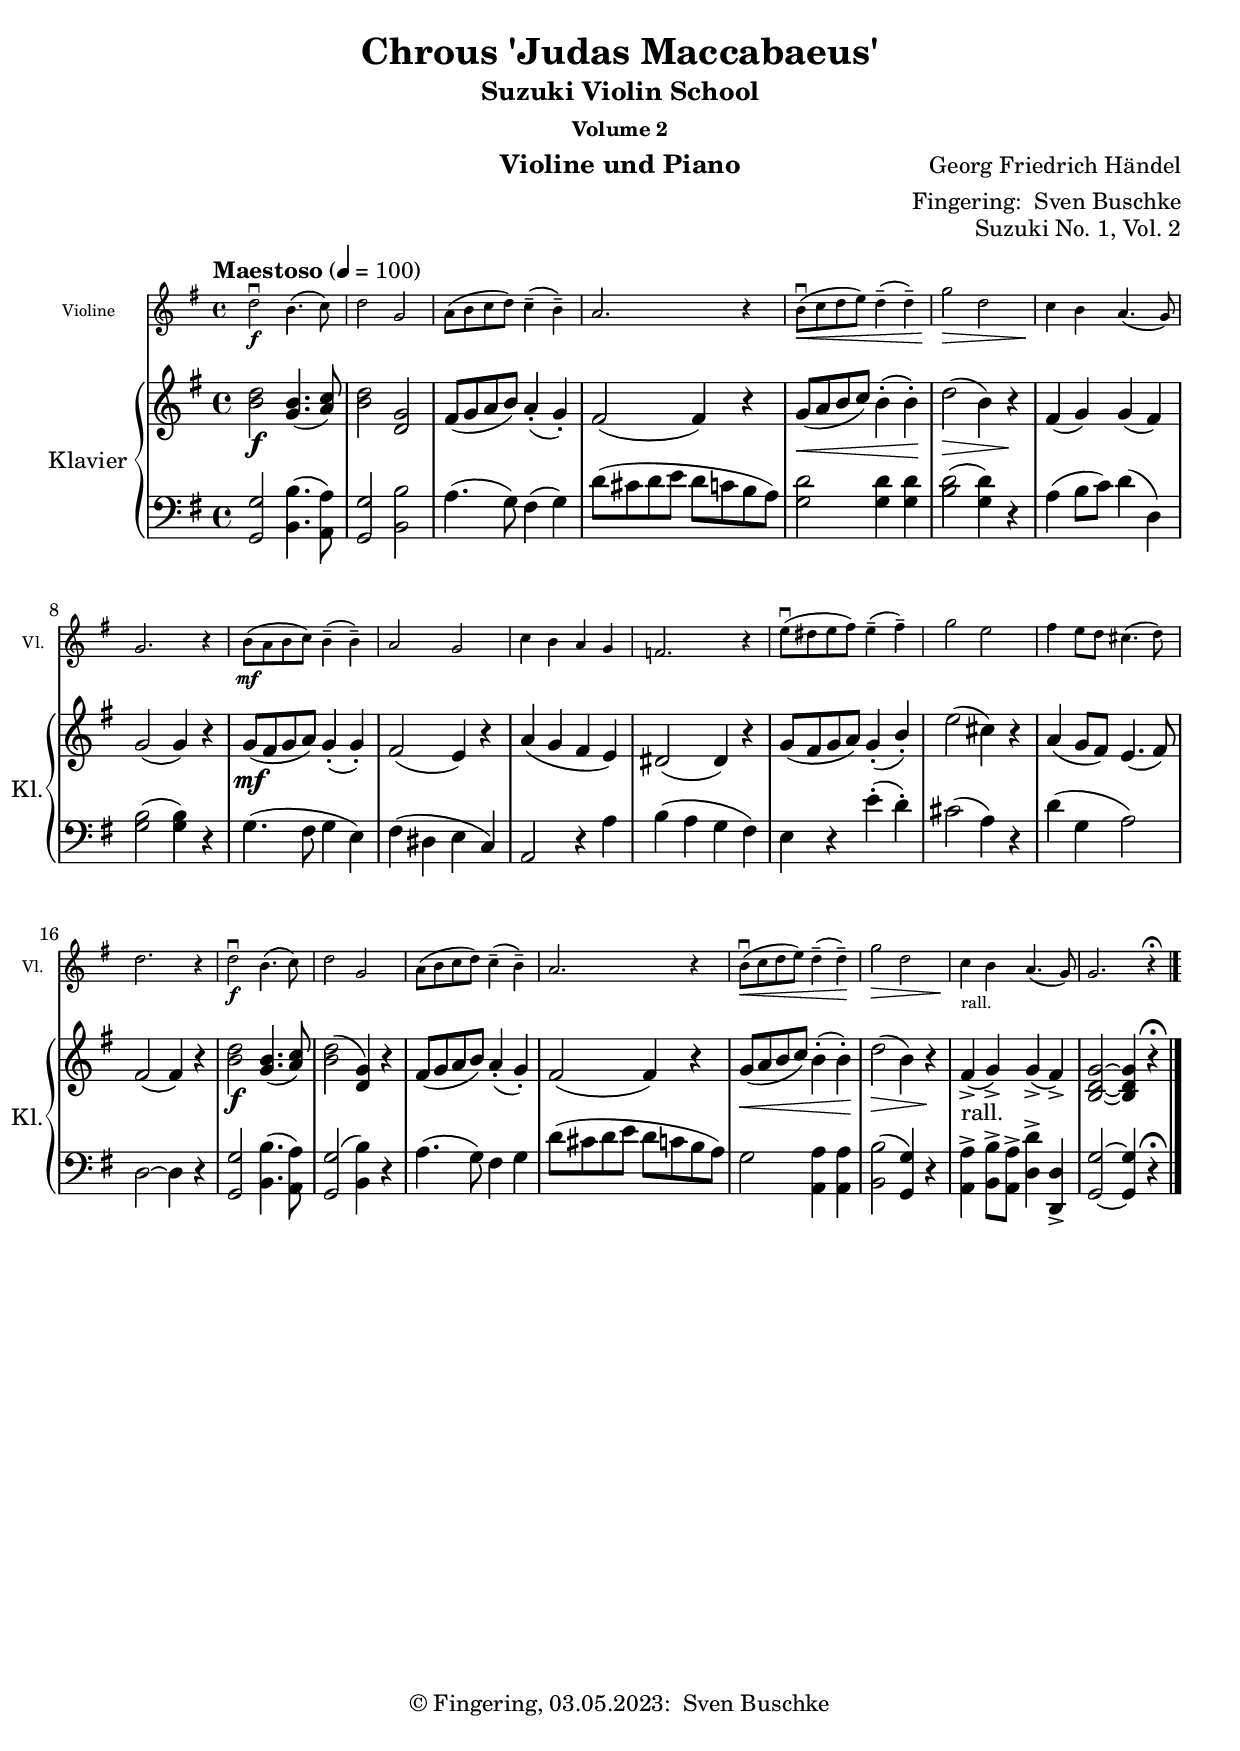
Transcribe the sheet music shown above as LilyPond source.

\version "2.24.1"
\language "english"

\header {
  dedication = ""
  title = ""
  subtitle = "Suzuki Violin School"
  subsubtitle = "Volume 2"
  instrument = "Violine und Piano"
  composer = ""
  arranger = \markup {"Fingering: " \with-url "https://buschke.com" "Sven Buschke"}
  poet = ""
  meter = ""
  piece = ""
  opus = "No. 1"
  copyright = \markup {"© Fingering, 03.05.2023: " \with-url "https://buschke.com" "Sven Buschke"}
%  tagline = ""
  % Remove default LilyPond tagline
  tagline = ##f
}

\paper {
  #(set-paper-size "a4")
}

\layout {
  \context {
    \Voice
    \consists "Melody_engraver"
    \override Stem #'neutral-direction = #'()
  }
}

global = {
  \key c \major
  \numericTimeSignature
  \time 4/4
  \tempo "Andante" 4=100
}

%%%%%%%%%%%%%%%%%%%%%%%%%%%%%%%%%%%%%%%%%%%%%%%%%%%%%%%%%%%%%%%%%%%%%%%%%%%%%%%%
% Nummer 1 / A
%%%%%%%%%%%%%%%%%%%%%%%%%%%%%%%%%%%%%%%%%%%%%%%%%%%%%%%%%%%%%%%%%%%%%%%%%%%%%%%%

globalA = {
  \key g \major
  \defaultTimeSignature
%  \numericTimeSignature
  \time 4/4
  \tempo "Maestoso" 4=100
}

scoreAViolin = \relative c'' {
  \globalA
  % Music follows here.
  d2\downbow\f b4.(c8) d2 g, a8(b c d) c4--(b--) a2. r4
  b8\downbow\<(c d e) d4--(d--) g2\> d c4\! b a4.(g8) g2. r4
  b8\mf(a b c) b4--(b--) a2 g c4 b a g f2. r4
  e'8\downbow(ds e fs) e4--(fs--) g2 e fs4 e8 d cs4.(d8) d2. r4
  d2\downbow\f b4.(c8) d2 g, a8(b c d) c4--(b--) a2.r4
  b8\downbow\<( c d e) d4--(d--) \!g2\> d c4\!_"rall." b a4.(g8) g2. r4\fermata
  \bar "|."
}

scoreARight = \relative c'' {
  \globalA
  % Music follows here.
  <b d>2\f <g b>4.(<a c>8) <b d>2 <d, g> fs8(g a b) a4-.(g-.) fs2(4) r4
  g8\<(a b c) b4-.(b-.) \!d2\>(b4) r\! fs(g) g(fs) g2(4) r4
  g8\mf(fs g a) g4-.(g-.) fs2(e4) r a(g fs e) ds2(4) r
  g8(fs g a) g4-.(b-.) e2(cs4) r a(g8 fs) e4.(fs8) fs2(4) r
  <b d>2\f <g b>4.(<a c>8) <b d>2(<d, g>4) r fs8(g a b) a4-.(g-.) fs2(4) r
  g8\<(a b c) b4-.(4-.)\! d2\>(b4) r\! fs->_"rall."(g->) g->(fs->) <b, d g>2~4 r\fermata
}

scoreALeft = \relative c' {
  \globalA
  % Music follows here.
  <g, g'>2 <b b'>4.(<a a'>8) <g g'>2 <b b'> a'4.(g8) fs4(g) d'8(cs d e d c b a)
  <g d'>2 4 4 <b d>2(<g d'>4) r a(b8 c) d4(d,) <g b>2(4) r
  g4.(fs8 g4 e) fs(ds e c) a2 r4 a' b(a g fs)
  e r e'-.(d-.) cs2(a4) r d(g, a2) d,2~4 r
  <g, g'>2 <b b'>4.(<a a'>8) <g g'>2(<b b'
  >4) r a'4.(g8) fs4 g) d'8(cs d e d c b a)
  g2\< <a, a'>4 4 <b b'>2(<g g'>4) r <a a'>-> <b b'>8-> <a a'>-> <d d'>4-> <d, d'>-> <g g'>2~4 r\fermata
}

scoreAViolinPart = \new Staff \with {
  instrumentName = "Violine"
  shortInstrumentName = "Vl."
  midiInstrument = "violin"
  \magnifyStaff #5/7
} \scoreAViolin

scoreAPianoPart = \new PianoStaff \with {
  instrumentName = "Klavier"
  shortInstrumentName = "Kl."
} <<
  \new Staff = "right" \with {
    midiInstrument = "acoustic grand"
  } \scoreARight
  \new Staff = "left" \with {
    midiInstrument = "acoustic grand"
  } { \clef bass \scoreALeft }
>>

\bookpart {
\header {
  title = "Chrous 'Judas Maccabaeus'"
  composer = "Georg Friedrich Händel"
  poet = ""
  meter = ""
  piece = ""
  opus = "Suzuki No. 1, Vol. 2"
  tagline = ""
}
  \score {
    <<
      \scoreAViolinPart
      \scoreAPianoPart
    >>
    \layout { }
    \midi { }
  }
}

%%%%%%%%%%%%%%%%%%%%%%%%%%%%%%%%%%%%%%%%%%%%%%%%%%%%%%%%%%%%%%%%%%%%%%%%%%%%%%%%
% Nummer 2 / B
%%%%%%%%%%%%%%%%%%%%%%%%%%%%%%%%%%%%%%%%%%%%%%%%%%%%%%%%%%%%%%%%%%%%%%%%%%%%%%%%

globalB = {
  \key c \major
  \numericTimeSignature
  \time 4/4
  \tempo "Andante" 4=100
}

scoreBViolin = \relative c'' {
  \global
  % Music follows here.
  c
}

scoreBRight = \relative c'' {
  \global
  % Music follows here.

}

scoreBLeft = \relative c' {
  \global
  % Music follows here.

}

scoreBViolinPart = \new Staff \with {
  instrumentName = "Violine"
  shortInstrumentName = "Vl."
  midiInstrument = "violin"
  \magnifyStaff #5/7
} \scoreBViolin

scoreBPianoPart = \new PianoStaff \with {
  instrumentName = "Klavier"
  shortInstrumentName = "Kl."
} <<
  \new Staff = "right" \with {
    midiInstrument = "acoustic grand"
  } \scoreBRight
  \new Staff = "left" \with {
    midiInstrument = "acoustic grand"
  } { \clef bass \scoreBLeft }
>>

\bookpart {
\header {
  title = "Musette"
  composer = "Johann Sebastian Bach"
  poet = ""
  meter = ""
  piece = ""
  opus = "Suzuki No. 2, Vol. 2"
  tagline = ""
}
  \score {
    <<
      \scoreBViolinPart
      \scoreBPianoPart
    >>
    \layout { }
    \midi { }
  }
}

%%%%%%%%%%%%%%%%%%%%%%%%%%%%%%%%%%%%%%%%%%%%%%%%%%%%%%%%%%%%%%%%%%%%%%%%%%%%%%%%
% Nummer 3 / C
%%%%%%%%%%%%%%%%%%%%%%%%%%%%%%%%%%%%%%%%%%%%%%%%%%%%%%%%%%%%%%%%%%%%%%%%%%%%%%%%

globalC = {
  \key c \major
  \numericTimeSignature
  \time 4/4
  \tempo "Andante" 4=100
}

scoreCViolin = \relative c'' {
  \global
  % Music follows here.
c
}

scoreCRight = \relative c'' {
  \global
  % Music follows here.

}

scoreCLeft = \relative c' {
  \global
  % Music follows here.

}

scoreCViolinPart = \new Staff \with {
  instrumentName = "Violine"
  shortInstrumentName = "Vl."
  midiInstrument = "violin"
  \magnifyStaff #5/7
} \scoreCViolin

scoreCPianoPart = \new PianoStaff \with {
  instrumentName = "Klavier"
  shortInstrumentName = "Kl."
} <<
  \new Staff = "right" \with {
    midiInstrument = "acoustic grand"
  } \scoreCRight
  \new Staff = "left" \with {
    midiInstrument = "acoustic grand"
  } { \clef bass \scoreCLeft }
>>

\bookpart {
\header {
  title = "Hunter's Chorus"
  composer = "Carl Maria von Weber"
  poet = ""
  meter = ""
  piece = ""
  opus = "Suzuki No. 3, Vol. 2"
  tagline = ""
}
  \score {
    <<
      \scoreCViolinPart
      \scoreCPianoPart
    >>
    \layout { }
    \midi { }
  }
}

%%%%%%%%%%%%%%%%%%%%%%%%%%%%%%%%%%%%%%%%%%%%%%%%%%%%%%%%%%%%%%%%%%%%%%%%%%%%%%%%
% Nummer 4 / D
%%%%%%%%%%%%%%%%%%%%%%%%%%%%%%%%%%%%%%%%%%%%%%%%%%%%%%%%%%%%%%%%%%%%%%%%%%%%%%%%

globalD = {
  \key c \major
  \numericTimeSignature
  \time 4/4
  \tempo "Andante" 4=100
}

scoreDViolin = \relative c'' {
  \global
  % Music follows here.
c
}

scoreDRight = \relative c'' {
  \global
  % Music follows here.

}

scoreDLeft = \relative c' {
  \global
  % Music follows here.

}

scoreDViolinPart = \new Staff \with {
  instrumentName = "Violine"
  shortInstrumentName = "Vl."
  midiInstrument = "violin"
  \magnifyStaff #5/7
} \scoreDViolin

scoreDPianoPart = \new PianoStaff \with {
  instrumentName = "Klavier"
  shortInstrumentName = "Kl."
} <<
  \new Staff = "right" \with {
    midiInstrument = "acoustic grand"
  } \scoreDRight
  \new Staff = "left" \with {
    midiInstrument = "acoustic grand"
  } { \clef bass \scoreDLeft }
>>

\bookpart {
\header {
  title = "Long, Long Ago"
  composer = "T.H. Bayly"
  poet = ""
  meter = ""
  piece = ""
  opus = "Suzuki No. 4, Vol. 2"
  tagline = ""
}
  \score {
    <<
      \scoreDViolinPart
      \scoreDPianoPart
    >>
    \layout { }
    \midi { }
  }
}

%%%%%%%%%%%%%%%%%%%%%%%%%%%%%%%%%%%%%%%%%%%%%%%%%%%%%%%%%%%%%%%%%%%%%%%%%%%%%%%%
% Nummer 5 / E
%%%%%%%%%%%%%%%%%%%%%%%%%%%%%%%%%%%%%%%%%%%%%%%%%%%%%%%%%%%%%%%%%%%%%%%%%%%%%%%%

globalE = {
  \key c \major
  \numericTimeSignature
  \time 4/4
  \tempo "Andante" 4=100
}

scoreEViolin = \relative c'' {
  \global
  % Music follows here.
  c
}

scoreERight = \relative c'' {
  \global
  % Music follows here.

}

scoreELeft = \relative c' {
  \global
  % Music follows here.

}

scoreEViolinPart = \new Staff \with {
  instrumentName = "Violine"
  shortInstrumentName = "Vl."
  midiInstrument = "violin"
  \magnifyStaff #5/7
} \scoreEViolin

scoreEPianoPart = \new PianoStaff \with {
  instrumentName = "Klavier"
  shortInstrumentName = "Kl."
} <<
  \new Staff = "right" \with {
    midiInstrument = "acoustic grand"
  } \scoreERight
  \new Staff = "left" \with {
    midiInstrument = "acoustic grand"
  } { \clef bass \scoreELeft }
>>

\bookpart {
\header {
  title = "Waltz"
  composer = "Johannes Brahms"
  poet = ""
  meter = ""
  piece = ""
  opus = "Suzuki No. 5, Vol. 2"
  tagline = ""
}
  \score {
    <<
      \scoreEViolinPart
      \scoreEPianoPart
    >>
    \layout { }
    \midi { }
  }
}

%%%%%%%%%%%%%%%%%%%%%%%%%%%%%%%%%%%%%%%%%%%%%%%%%%%%%%%%%%%%%%%%%%%%%%%%%%%%%%%%
% Nummer 6 / F
%%%%%%%%%%%%%%%%%%%%%%%%%%%%%%%%%%%%%%%%%%%%%%%%%%%%%%%%%%%%%%%%%%%%%%%%%%%%%%%%

globalF = {
  \key c \major
  \numericTimeSignature
  \time 4/4
  \tempo "Andante" 4=100
}

scoreFViolin = \relative c'' {
  \global
  % Music follows here.
c
}

scoreFRight = \relative c'' {
  \global
  % Music follows here.

}

scoreFLeft = \relative c' {
  \global
  % Music follows here.

}

scoreFViolinPart = \new Staff \with {
  instrumentName = "Violine"
  shortInstrumentName = "Vl."
  midiInstrument = "violin"
  \magnifyStaff #5/7
} \scoreFViolin

scoreFPianoPart = \new PianoStaff \with {
  instrumentName = "Klavier"
  shortInstrumentName = "Kl."
} <<
  \new Staff = "right" \with {
    midiInstrument = "acoustic grand"
  } \scoreFRight
  \new Staff = "left" \with {
    midiInstrument = "acoustic grand"
  } { \clef bass \scoreFLeft }
>>

\bookpart {
\header {
  title = "Bourrée"
  composer = "Georg Friedrich Händel"
  poet = ""
  meter = ""
  piece = ""
  opus = "Suzuki No. 6, Vol. 2"
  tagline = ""
}
  \score {
    <<
      \scoreFViolinPart
      \scoreFPianoPart
    >>
    \layout { }
    \midi { }
  }
}

%%%%%%%%%%%%%%%%%%%%%%%%%%%%%%%%%%%%%%%%%%%%%%%%%%%%%%%%%%%%%%%%%%%%%%%%%%%%%%%%
% Nummer 7 / G
%%%%%%%%%%%%%%%%%%%%%%%%%%%%%%%%%%%%%%%%%%%%%%%%%%%%%%%%%%%%%%%%%%%%%%%%%%%%%%%%

globalG = {
  \key c \major
  \numericTimeSignature
  \time 4/4
  \tempo "Andante" 4=100
}

scoreGViolin = \relative c'' {
  \global
  % Music follows here.
c
}

scoreGRight = \relative c'' {
  \global
  % Music follows here.

}

scoreGLeft = \relative c' {
  \global
  % Music follows here.

}

scoreGViolinPart = \new Staff \with {
  instrumentName = "Violine"
  shortInstrumentName = "Vl."
  midiInstrument = "violin"
  \magnifyStaff #5/7
} \scoreGViolin

scoreGPianoPart = \new PianoStaff \with {
  instrumentName = "Klavier"
  shortInstrumentName = "Kl."
} <<
  \new Staff = "right" \with {
    midiInstrument = "acoustic grand"
  } \scoreGRight
  \new Staff = "left" \with {
    midiInstrument = "acoustic grand"
  } { \clef bass \scoreGLeft }
>>

\bookpart {
\header {
  title = "The Two Grenadiers"
  composer = "Robert Schumann"
  poet = ""
  meter = ""
  piece = ""
  opus = "Suzuki No. 7, Vol. 2"
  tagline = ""
}
  \score {
    <<
      \scoreGViolinPart
      \scoreGPianoPart
    >>
    \layout { }
    \midi { }
  }
}

%%%%%%%%%%%%%%%%%%%%%%%%%%%%%%%%%%%%%%%%%%%%%%%%%%%%%%%%%%%%%%%%%%%%%%%%%%%%%%%%
% Nummer 8 / H
%%%%%%%%%%%%%%%%%%%%%%%%%%%%%%%%%%%%%%%%%%%%%%%%%%%%%%%%%%%%%%%%%%%%%%%%%%%%%%%%

globalH = {
  \key c \major
  \numericTimeSignature
  \time 4/4
  \tempo "Andante" 4=100
}

scoreHViolin = \relative c'' {
  \global
  % Music follows here.
c
}

scoreHRight = \relative c'' {
  \global
  % Music follows here.

}

scoreHLeft = \relative c' {
  \global
  % Music follows here.

}

scoreHViolinPart = \new Staff \with {
  instrumentName = "Violine"
  shortInstrumentName = "Vl."
  midiInstrument = "violin"
  \magnifyStaff #5/7
} \scoreHViolin

scoreHPianoPart = \new PianoStaff \with {
  instrumentName = "Klavier"
  shortInstrumentName = "Kl."
} <<
  \new Staff = "right" \with {
    midiInstrument = "acoustic grand"
  } \scoreHRight
  \new Staff = "left" \with {
    midiInstrument = "acoustic grand"
  } { \clef bass \scoreHLeft }
>>

\bookpart {
\header {
  title = "Theme from 'Witche's Dance'"
  composer = "Nicolai Paganini"
  poet = ""
  meter = ""
  piece = ""
  opus = "Suzuki No. 8, Vol. 2"
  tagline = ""
}
  \score {
    <<
      \scoreHViolinPart
      \scoreHPianoPart
    >>
    \layout { }
    \midi { }
  }
}

%%%%%%%%%%%%%%%%%%%%%%%%%%%%%%%%%%%%%%%%%%%%%%%%%%%%%%%%%%%%%%%%%%%%%%%%%%%%%%%%
% Nummer 9 / I
%%%%%%%%%%%%%%%%%%%%%%%%%%%%%%%%%%%%%%%%%%%%%%%%%%%%%%%%%%%%%%%%%%%%%%%%%%%%%%%%

globalI = {
  \key c \major
  \numericTimeSignature
  \time 4/4
  \tempo "Andante" 4=100
}

scoreIViolin = \relative c'' {
  \global
  % Music follows here.
c
}

scoreIRight = \relative c'' {
  \global
  % Music follows here.

}

scoreILeft = \relative c' {
  \global
  % Music follows here.

}

scoreIViolinPart = \new Staff \with {
  instrumentName = "Violine"
  shortInstrumentName = "Vl."
  midiInstrument = "violin"
  \magnifyStaff #5/7
} \scoreIViolin

scoreIPianoPart = \new PianoStaff \with {
  instrumentName = "Klavier"
  shortInstrumentName = "Kl."
} <<
  \new Staff = "right" \with {
    midiInstrument = "acoustic grand"
  } \scoreIRight
  \new Staff = "left" \with {
    midiInstrument = "acoustic grand"
  } { \clef bass \scoreILeft }
>>

\bookpart {
\header {
  title = "Gavotte"
  composer = "A. Thomas"
  poet = ""
  meter = ""
  piece = ""
  opus = "Suzuki No. 9, Vol. 2"
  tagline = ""
}
  \score {
    <<
      \scoreIViolinPart
      \scoreIPianoPart
    >>
    \layout { }
    \midi { }
  }
}

%%%%%%%%%%%%%%%%%%%%%%%%%%%%%%%%%%%%%%%%%%%%%%%%%%%%%%%%%%%%%%%%%%%%%%%%%%%%%%%%
% Nummer 10 / J
%%%%%%%%%%%%%%%%%%%%%%%%%%%%%%%%%%%%%%%%%%%%%%%%%%%%%%%%%%%%%%%%%%%%%%%%%%%%%%%%

globalJ = {
  \key c \major
  \numericTimeSignature
  \time 4/4
  \tempo "Andante" 4=100
}

scoreJViolin = \relative c'' {
  \global
  % Music follows here.
  c
}

scoreJRight = \relative c'' {
  \global
  % Music follows here.
c
}

scoreJLeft = \relative c' {
  \global
  % Music follows here.

}

scoreJViolinPart = \new Staff \with {
  instrumentName = "Violine"
  shortInstrumentName = "Vl."
  midiInstrument = "violin"
  \magnifyStaff #5/7
} \scoreJViolin

scoreJPianoPart = \new PianoStaff \with {
  instrumentName = "Klavier"
  shortInstrumentName = "Kl."
} <<
  \new Staff = "right" \with {
    midiInstrument = "acoustic grand"
  } \scoreJRight
  \new Staff = "left" \with {
    midiInstrument = "acoustic grand"
  } { \clef bass \scoreJLeft }
>>

\bookpart {
\header {
  title = "Gavotte from 'Mignon'"
  composer = "J.B. Lully"
  poet = ""
  meter = ""
  piece = ""
  opus = "Suzuki No. 10, Vol. 2"
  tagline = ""
}
  \score {
    <<
      \scoreJViolinPart
      \scoreJPianoPart
    >>
    \layout { }
    \midi { }
  }
}

%%%%%%%%%%%%%%%%%%%%%%%%%%%%%%%%%%%%%%%%%%%%%%%%%%%%%%%%%%%%%%%%%%%%%%%%%%%%%%%%
% Nummer 11 / K
%%%%%%%%%%%%%%%%%%%%%%%%%%%%%%%%%%%%%%%%%%%%%%%%%%%%%%%%%%%%%%%%%%%%%%%%%%%%%%%%

globalK = {
  \key c \major
  \numericTimeSignature
  \time 4/4
  \tempo "Andante" 4=100
}

scoreKViolin = \relative c'' {
  \global
  % Music follows here.
c
}

scoreKRight = \relative c'' {
  \global
  % Music follows here.

}

scoreKLeft = \relative c' {
  \global
  % Music follows here.

}

scoreKViolinPart = \new Staff \with {
  instrumentName = "Violine"
  shortInstrumentName = "Vl."
  midiInstrument = "violin"
  \magnifyStaff #5/7
} \scoreKViolin

scoreKPianoPart = \new PianoStaff \with {
  instrumentName = "Klavier"
  shortInstrumentName = "Kl."
} <<
  \new Staff = "right" \with {
    midiInstrument = "acoustic grand"
  } \scoreKRight
  \new Staff = "left" \with {
    midiInstrument = "acoustic grand"
  } { \clef bass \scoreKLeft }
>>

\bookpart {
\header {
  title = "Minuet in G"
  composer = "Ludwig van Beethoven"
  poet = ""
  meter = ""
  piece = ""
  opus = "Suzuki No. 11/2"
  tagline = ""
}
  \score {
    <<
      \scoreKViolinPart
      \scoreKPianoPart
    >>
    \layout { }
    \midi { }
  }
}

%%%%%%%%%%%%%%%%%%%%%%%%%%%%%%%%%%%%%%%%%%%%%%%%%%%%%%%%%%%%%%%%%%%%%%%%%%%%%%%%
% Nummer 12 / L
%%%%%%%%%%%%%%%%%%%%%%%%%%%%%%%%%%%%%%%%%%%%%%%%%%%%%%%%%%%%%%%%%%%%%%%%%%%%%%%%

globalL = {
  \key c \major
  \numericTimeSignature
  \time 4/4
  \tempo "Andante" 4=100
}

scoreLViolin = \relative c'' {
  \global
  % Music follows here.
c
}

scoreLRight = \relative c'' {
  \global
  % Music follows here.

}

scoreLLeft = \relative c' {
  \global
  % Music follows here.

}

scoreLViolinPart = \new Staff \with {
  instrumentName = "Violine"
  shortInstrumentName = "Vl."
  midiInstrument = "violin"
  \magnifyStaff #5/7
} \scoreLViolin

scoreLPianoPart = \new PianoStaff \with {
  instrumentName = "Klavier"
  shortInstrumentName = "Kl."
} <<
  \new Staff = "right" \with {
    midiInstrument = "acoustic grand"
  } \scoreLRight
  \new Staff = "left" \with {
    midiInstrument = "acoustic grand"
  } { \clef bass \scoreLLeft }
>>

\bookpart {
\header {
  title = "Minuet"
  composer = "L. Boccherini"
  poet = ""
  meter = ""
  piece = ""
  opus = "Suzuki No. 12, Vol. 2"
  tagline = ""
}
  \score {
    <<
      \scoreLViolinPart
      \scoreLPianoPart
    >>
    \layout { }
    \midi { }
  }
}
